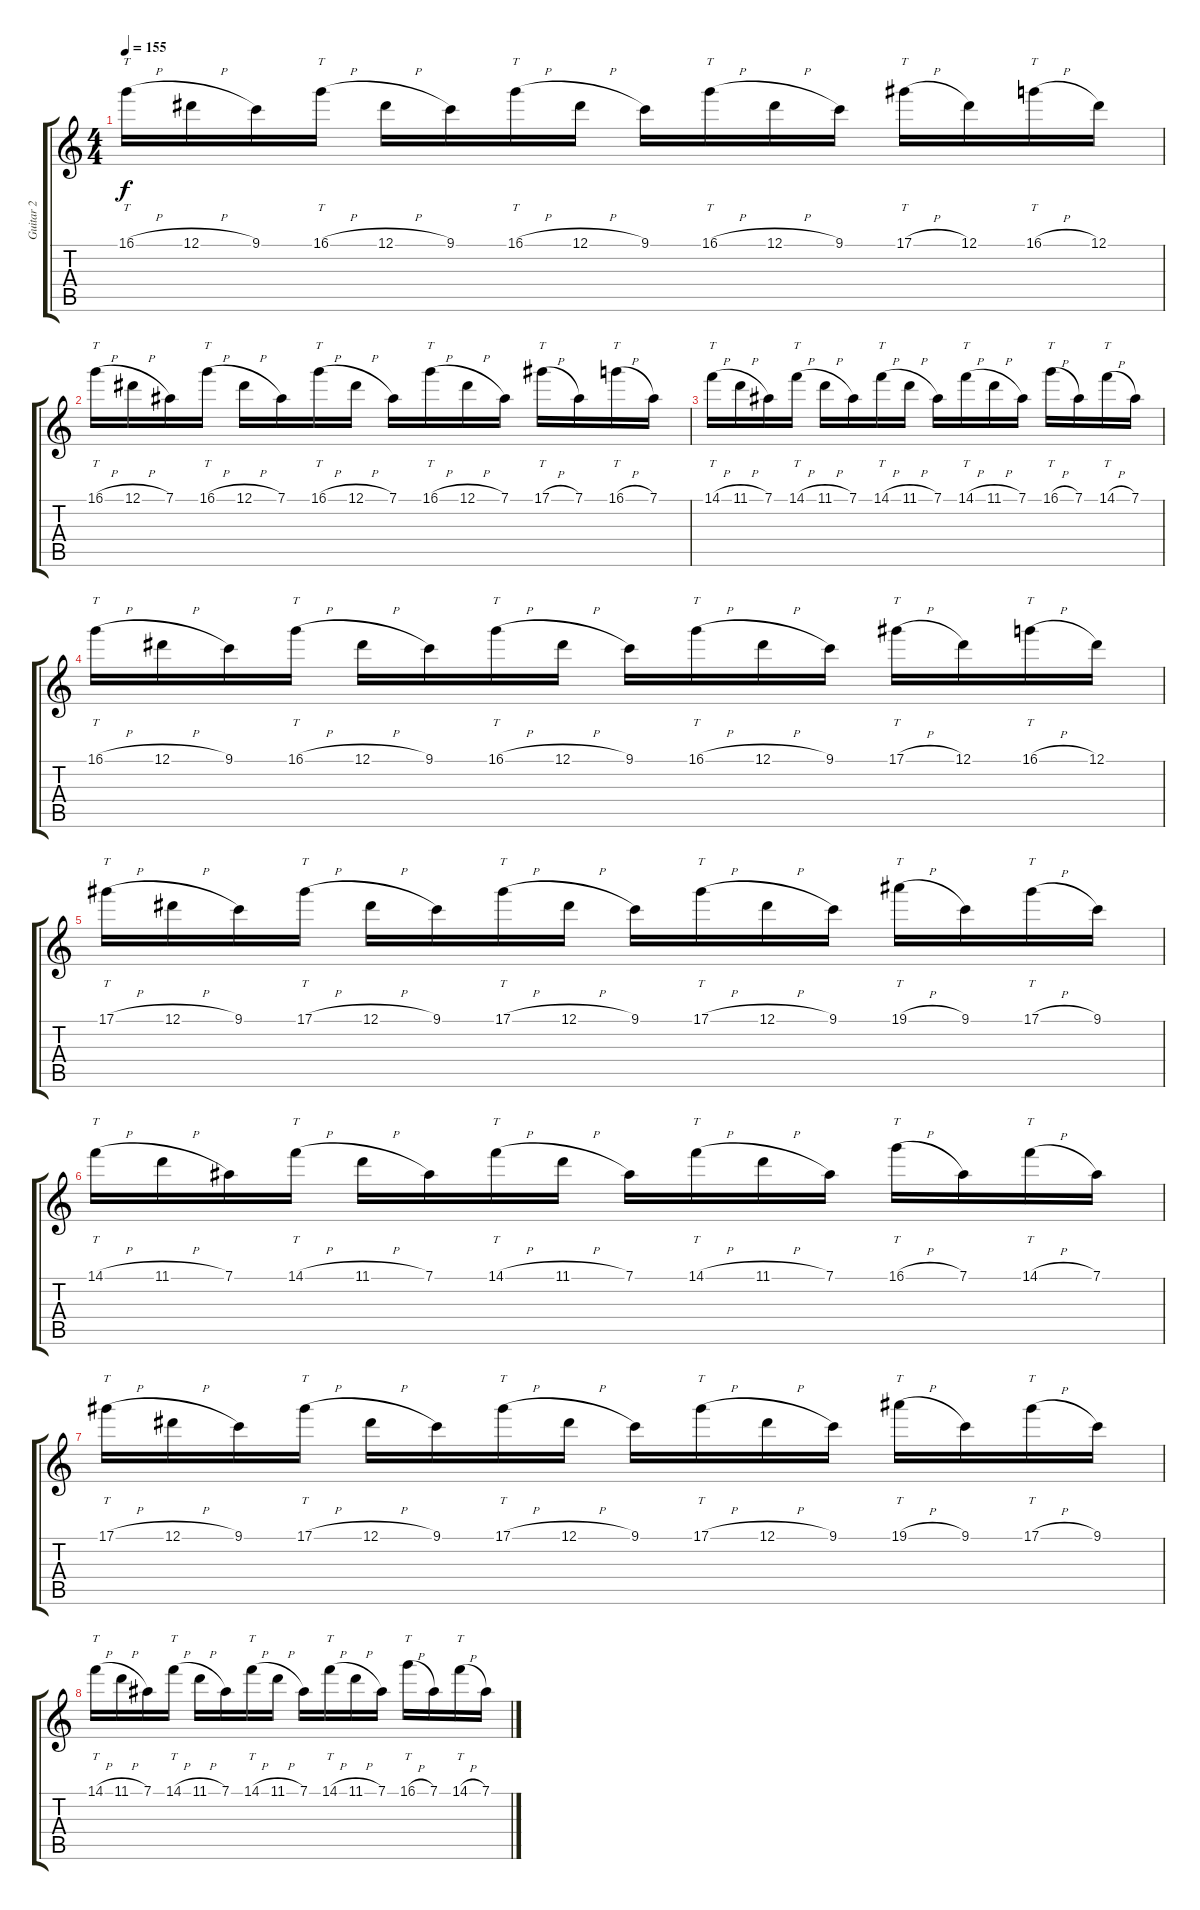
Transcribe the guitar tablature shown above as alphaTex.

\track ("Guitar 2" "Guitar 2") {instrument acousticguitarnylon}
\staff {score tabs}
\tuning (Eb4 Bb3 Gb3 Db3 Ab2 Eb2) {hide}
\ts (4 4)
\tempo 155
\clef g2
\ks c
16.1{h}.16{tt dy f} 12.1{h}.16 9.1.16 16.1{h}.16{tt} 12.1{h}.16 9.1.16 16.1{h}.16{tt} 12.1{h}.16 9.1.16 16.1{h}.16{tt} 12.1{h}.16 9.1.16 17.1{h}.16{tt} 12.1.16 16.1{h}.16{tt} 12.1.16 |
16.1{h}.16{tt} 12.1{h}.16 7.1.16 16.1{h}.16{tt} 12.1{h}.16 7.1.16 16.1{h}.16{tt} 12.1{h}.16 7.1.16 16.1{h}.16{tt} 12.1{h}.16 7.1.16 17.1{h}.16{tt} 7.1.16 16.1{h}.16{tt} 7.1.16 |
14.1{h}.16{tt} 11.1{h}.16 7.1.16 14.1{h}.16{tt} 11.1{h}.16 7.1.16 14.1{h}.16{tt} 11.1{h}.16 7.1.16 14.1{h}.16{tt} 11.1{h}.16 7.1.16 16.1{h}.16{tt} 7.1.16 14.1{h}.16{tt} 7.1.16 |
16.1{h}.16{tt} 12.1{h}.16 9.1.16 16.1{h}.16{tt} 12.1{h}.16 9.1.16 16.1{h}.16{tt} 12.1{h}.16 9.1.16 16.1{h}.16{tt} 12.1{h}.16 9.1.16 17.1{h}.16{tt} 12.1.16 16.1{h}.16{tt} 12.1.16 |
17.1{h}.16{tt} 12.1{h}.16 9.1.16 17.1{h}.16{tt} 12.1{h}.16 9.1.16 17.1{h}.16{tt} 12.1{h}.16 9.1.16 17.1{h}.16{tt} 12.1{h}.16 9.1.16 19.1{h}.16{tt} 9.1.16 17.1{h}.16{tt} 9.1.16 |
14.1{h}.16{tt} 11.1{h}.16 7.1.16 14.1{h}.16{tt} 11.1{h}.16 7.1.16 14.1{h}.16{tt} 11.1{h}.16 7.1.16 14.1{h}.16{tt} 11.1{h}.16 7.1.16 16.1{h}.16{tt} 7.1.16 14.1{h}.16{tt} 7.1.16 |
17.1{h}.16{tt} 12.1{h}.16 9.1.16 17.1{h}.16{tt} 12.1{h}.16 9.1.16 17.1{h}.16{tt} 12.1{h}.16 9.1.16 17.1{h}.16{tt} 12.1{h}.16 9.1.16 19.1{h}.16{tt} 9.1.16 17.1{h}.16{tt} 9.1.16 |
14.1{h}.16{tt} 11.1{h}.16 7.1.16 14.1{h}.16{tt} 11.1{h}.16 7.1.16 14.1{h}.16{tt} 11.1{h}.16 7.1.16 14.1{h}.16{tt} 11.1{h}.16 7.1.16 16.1{h}.16{tt} 7.1.16 14.1{h}.16{tt} 7.1.16
